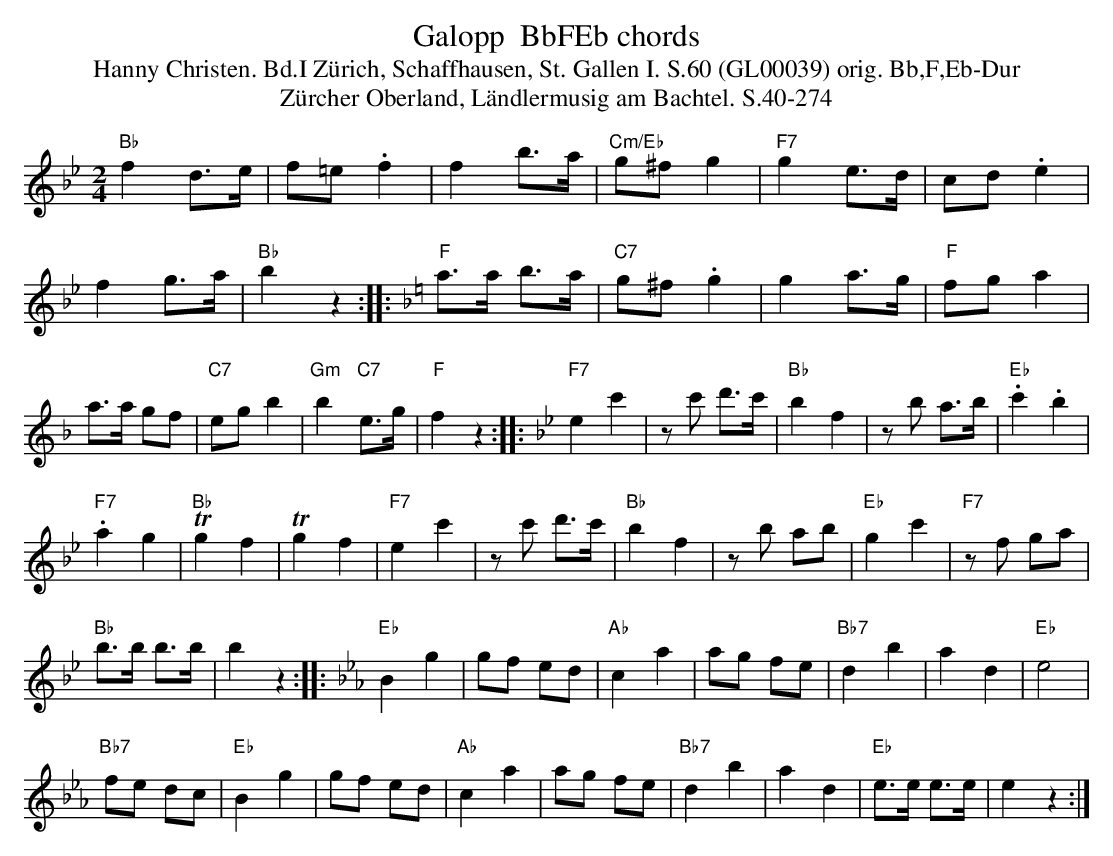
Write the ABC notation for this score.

X:1
T: Galopp  BbFEb chords
T:Hanny Christen. Bd.I Zürich, Schaffhausen, St. Gallen I. S.60 (GL00039) orig. Bb,F,Eb-Dur
T: Z\"urcher Oberland, L\"andlermusig am Bachtel. S.40-274
M:2/4
L:1/8
K:Bb %%MIDI gchordon
"Bb"f2d>e | f=e .f2 | f2 b>a | "Cm/Eb"g^f g2 | "F7"g2 e>d | cd .e2 |
f2g>a | "Bb"b2z2:: [K:F] "F"a>a b>a | "C7"g^f .g2 | g2 a>g | "F"fga2 |
a>a gf | "C7"eg b2 | "Gm"b2"C7"e>g | "F"f2z2 :: [K:Bb] "F7"e2c'2 | zc' d'>c' | "Bb"b2f2 | zb a>b | "Eb".c'2.b2 |
"F7".a2g2 | "Bb"Tg2f2 | Tg2f2 | "F7"e2c'2 | zc' d'>c' | "Bb"b2f2 | zb ab | "Eb"g2c'2 | "F7"zf ga |
"Bb"b>b b>b | b2z2 :: [K:Eb] "Eb"B2g2 | gf ed | "Ab"c2a2 | ag fe | "Bb7"d2b2 | a2d2 | "Eb"e4 |
"Bb7"fe dc | "Eb"B2g2 | gf ed | "Ab"c2a2 | ag fe | "Bb7"d2b2 | a2d2 | "Eb"e>e e>e | e2z2 :|
